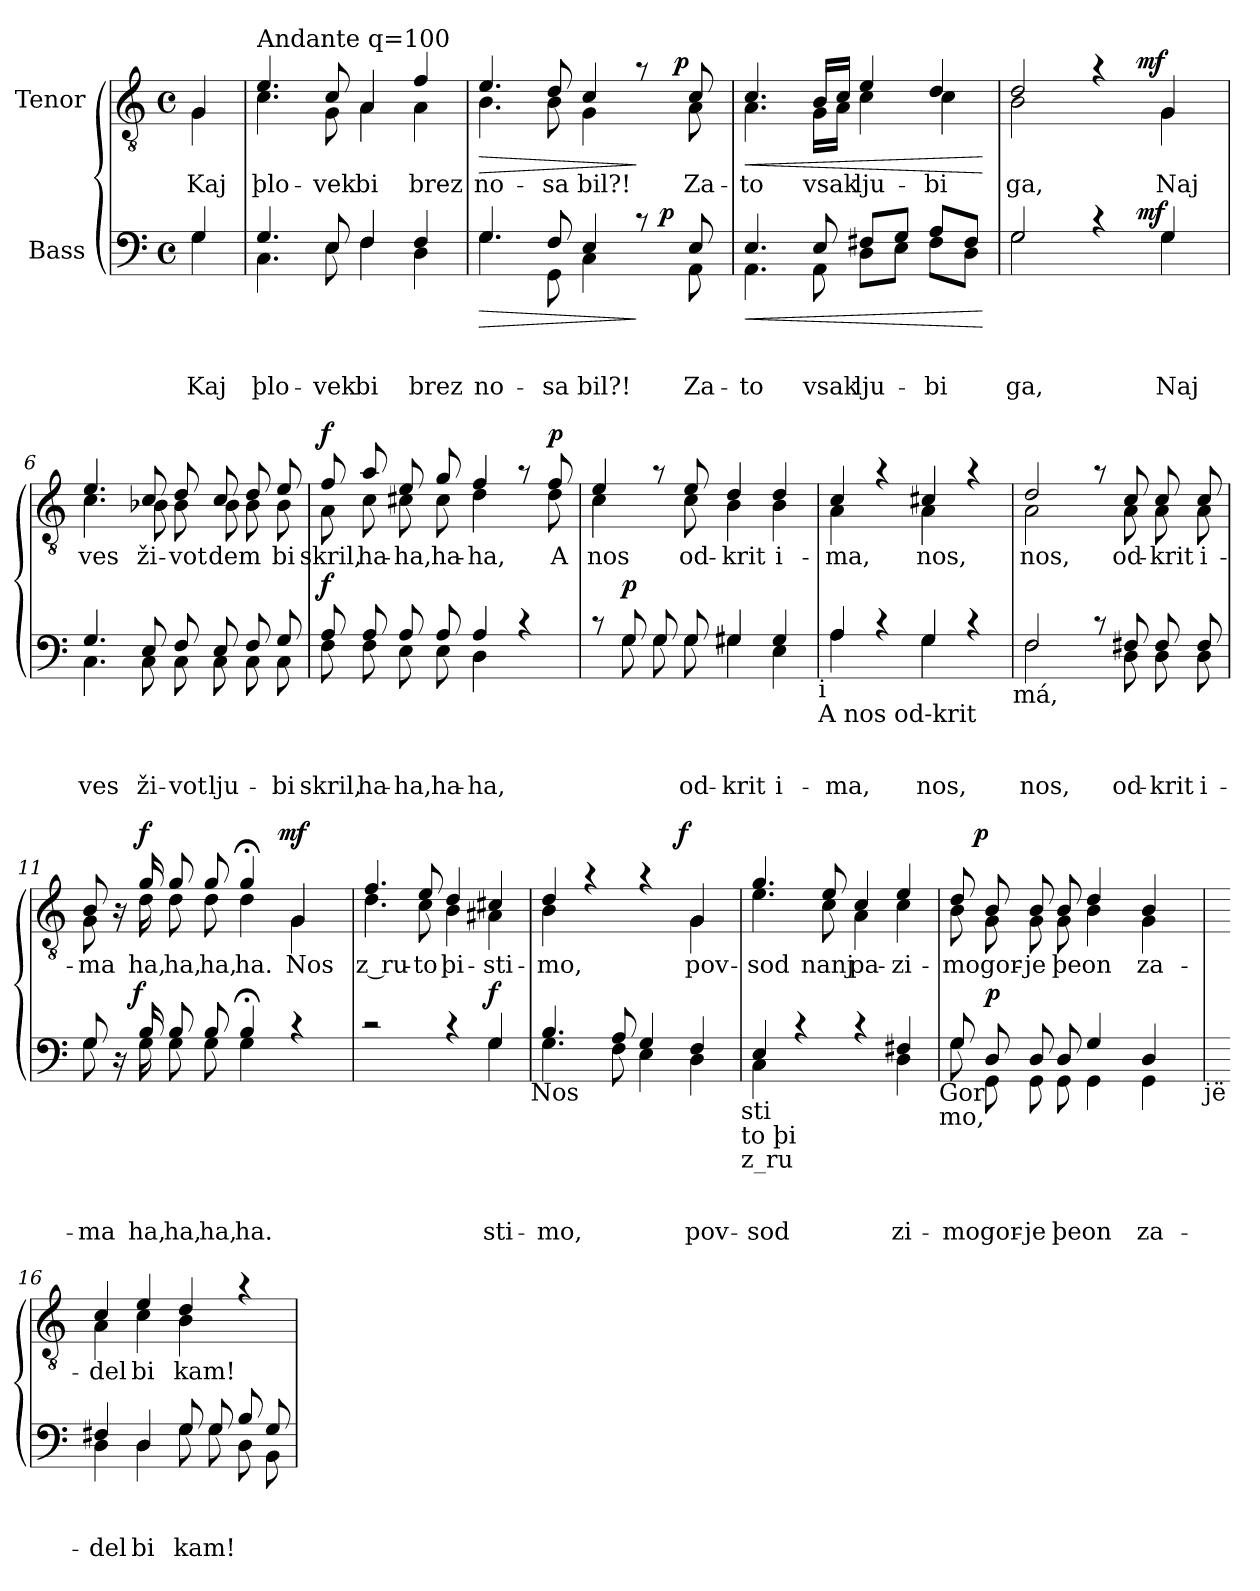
**kern	**text	**text	**text	**dynam	**kern	**text	**dynam
*part2	*part2	*part2	*part2	*part2	*part1	*part1	*part1
*staff2	*staff2	*staff2	*staff2	*staff2	*staff1	*staff1	*staff1
*I"Bass	*	*	*	*	*I"Tenor	*	*
*clefF4	*	*	*	*	*clefGv2	*	*
*k[]	*	*	*	*	*k[]	*	*
*C:	*	*	*	*	*C:	*	*
*M4/4	*	*	*	*	*M4/4	*	*
*met(c)	*	*	*	*	*met(c)	*	*
=1	=1	=1	=1	=1	=1	=1	=1
!	!	!	!LO:LY:a	!	!	!LO:LY:b	!
*^	*	*	*	*	*^	*	*
4G/	4G\	.	.	Kaj	.	4G/	4G\	Kaj	.
=2	=2	=2	=2	=2	=2	=2	=2	=2	=2
!	!	!	!	!	!	!LO:TX:a:t=Andante q=100	!	!	!
!	!	!	!	!LO:LY:a	!	!	!	!LO:LY:b	!
4.G/	4.C\	.	.	þlo-	.	4.e/	4.c\	þlo-	.
!	!	!	!	!LO:LY:a	!	!	!	!LO:LY:b	!
8E/	8E\	.	.	-vek	.	8c/	8G\	-vek	.
!	!	!	!	!LO:LY:a	!	!	!	!LO:LY:b	!
4F/	4F\	.	.	bi	.	4A/	4A\	bi	.
!	!	!	!	!LO:LY:a	!	!	!	!LO:LY:b	!
4F/	4D\	.	.	brez	.	4f/	4A\	brez	.
=3	=3	=3	=3	=3	=3	=3	=3	=3	=3
!	!	!	!	!LO:LY:a	!LO:HP:b	!	!	!LO:LY:b	!LO:HP:b
*	*^	*	*	*	*	*	*^	*	*
4.G/	4.G\	2ryy	.	.	no-	>	4.e/	4.B\	2ryy	no-	>
!	!	!	!	!	!LO:LY:a	!	!	!	!	!LO:LY:b	!
8F/	8GG\	.	.	.	-sa	.	8d/	8B\	.	-sa	.
!	!	!	!	!	!LO:LY:a	!	!	!	!	!LO:LY:b	!
4E/	4C\	4ryy	.	.	bil?!	.	4c/	4G\	4ryy	bil?!	.
8rc	8ryy	16ryy	.	.	.	]	8ra	8ryy	16.ryy	.	]
!	!	!	!	!	!	!LO:DY:b	!	!	!	!	!
.	.	8.ryy	.	.	.	p	.	.	.	.	.
!	!	!	!	!	!	!	!	!	!	!	!LO:DY:a
.	.	.	.	.	.	.	.	.	8ryy	.	p
!	!	!	!	!	!LO:LY:a	!	!	!	!	!LO:LY:b	!
8E/	8AA\	.	.	.	Za-	.	8c/	8A\	.	Za-	.
.	.	.	.	.	.	.	.	.	32ryy	.	.
=4	=4	=4	=4	=4	=4	=4	=4	=4	=4	=4	=4
!	!	!	!	!	!LO:LY:a	!LO:HP:b	!	!	!	!LO:LY:b	!LO:HP:b
*	*v	*v	*	*	*	*	*	*	*	*	*
*	*	*	*	*	*	*	*v	*v	*	*
4.E/	4.AA\	.	.	-to	<	4.c/	4.A\	-to	<
!	!	!	!	!LO:LY:a	!	!	!	!LO:LY:b	!
8E/	8AA\	.	.	vsak	.	16B/LL	16G\LL	vsak	.
.	.	.	.	.	.	16c/JJ	16A\JJ	.	.
!	!	!	!	!LO:LY:a	!	!	!	!LO:LY:b	!
8F#X/L	8D\L	.	.	lju-	.	4e/	4c\	lju-	.
8G/J	8E\J	.	.	.	.	.	.	.	.
!	!	!	!	!LO:LY:a	!	!	!	!LO:LY:b	!
8A/L	8F#\L	.	.	-bi	.	4d/	4c\	-bi	.
8F#/J	8D\J	.	.	.	.	.	.	.	.
*v	*v	*	*	*	*	*	*	*	*
*	*	*	*	*	*v	*v	*	*
.	.	.	.	[	.	.	[
!!LO:LB:g=z
=5	=5	=5	=5	=5	=5	=5	=5
!	!	!	!LO:LY:a	!	!	!LO:LY:b	!
*^	*	*	*	*	*^	*	*
*	*^	*	*	*	*	*	*^	*	*
2G/	2G\	2ryy	.	.	ga,	.	2d/	2B\	2ryy	ga,	.
4rc	4ryy	8.ryy	.	.	.	.	4ra	4ryy	8.ryy	.	.
!	!	!	!	!	!	!LO:DY:a	!	!	!	!	!LO:DY:a
.	.	4ryy	.	.	.	mf	.	.	4ryy	.	mf
!	!	!	!	!	!LO:LY:a	!	!	!	!	!LO:LY:b	!
4G/	4G\	.	.	.	Naj	.	4G/	4G\	.	Naj	.
.	.	16ryy	.	.	.	.	.	.	16ryy	.	.
=6	=6	=6	=6	=6	=6	=6	=6	=6	=6	=6	=6
!	!	!	!	!	!LO:LY:a	!	!	!	!	!LO:LY:b	!
*	*v	*v	*	*	*	*	*	*	*	*	*
*	*	*	*	*	*	*	*v	*v	*	*
4.G/	4.C\	.	.	ves	.	4.e/	4.c\	ves	.
!	!	!	!	!LO:LY:a	!	!	!	!LO:LY:b	!
8E/	8C\	.	.	ži-	.	8c/	8B-X\	ži-	.
!	!	!	!	!LO:LY:a	!	!	!	!LO:LY:b	!
8F/	8C\	.	.	-vot	.	8d/	8B-\	-vot	.
!	!	!	!	!LO:LY:a	!	!	!	!LO:LY:b	!
!	!	!	!	!	!	!	!	!LO:LY:b	!
8E/	8C\	.	.	lju-	.	8c/	8B-\	dem	.
8F/	8C\	.	.	.	.	8d/	8B-\	.	.
!	!	!	!	!LO:LY:a	!	!	!	!LO:LY:b	!
8G/	8C\	.	.	-bi	.	8e/	8B-\	-bi	.
=7	=7	=7	=7	=7	=7	=7	=7	=7	=7
!	!	!	!	!LO:LY:a	!LO:DY:b	!	!	!LO:LY:b	!LO:DY:a
8A/	8F\	.	.	skril,	f	8f/	8A\	skril,	f
!	!	!	!	!LO:LY:a	!	!	!	!LO:LY:b	!
8A/	8F\	.	.	ha-	.	8a/	8c\	ha-	.
!	!	!	!	!LO:LY:a	!	!	!	!LO:LY:b	!
8A/	8E\	.	.	-ha,	.	8e/	8c#X\	-ha,	.
!	!	!	!	!LO:LY:a	!	!	!	!LO:LY:b	!
8A/	8E\	.	.	ha-	.	8g/	8c#\	ha-	.
!	!	!	!	!LO:LY:a	!	!	!	!LO:LY:b	!
4A/	4D\	.	.	-ha,	.	4f/	4d\	-ha,	.
4rc	4ryy	.	.	.	.	8ra	8ryy	.	.
!	!	!	!	!	!	!	!	!LO:LY:b	!LO:DY:a
.	.	.	.	.	.	8f/	8d\	A	p
!!LO:LB:g=z	!!
=8	=8	=8	=8	=8	=8	=8	=8	=8	=8
!	!	!	!	!	!	!	!	!LO:LY:b	!
8rc	8ryy	.	.	.	.	4e/	4c\	nos	.
!	!	!	!	!	!LO:DY:a	!	!	!	!
8G/	8G\	.	.	.	p	.	.	.	.
8G/	8G\	.	.	.	.	8ra	8ryy	.	.
!	!	!	!	!LO:LY:a	!	!	!	!LO:LY:b	!
8G/	8G\	.	.	od-	.	8e/	8c\	od-	.
!	!	!	!	!LO:LY:a:rj	!	!	!	!LO:LY:b:rj	!
4G#X/	4G#\	.	.	-krit	.	4d/	4B\	-krit	.
!	!	!	!	!LO:LY:a	!	!	!	!LO:LY:b	!
4G#/	4E\	.	.	i-	.	4d/	4B\	i-	.
!	!LO:TX:b:t=i	!	!	!	!	!	!	!	!
!	!LO:TX:b:t=A nos od-krit	!	!	!	!	!	!	!	!
=9	=9	=9	=9	=9	=9	=9	=9	=9	=9
!	!	!	!	!LO:LY:a	!	!	!	!LO:LY:b	!
4A/	4A\	.	.	-ma,	.	4c/	4A\	-ma,	.
4rc	4ryy	.	.	.	.	4ra	4ryy	.	.
!	!	!	!	!LO:LY:a	!	!	!	!LO:LY:b	!
4G/	4G\	.	.	nos,	.	4c#X/	4A\	nos,	.
4rc	4ryy	.	.	.	.	4ra	4ryy	.	.
!	!LO:TX:b:t=má,	!	!	!	!	!	!	!	!
=10	=10	=10	=10	=10	=10	=10	=10	=10	=10
!	!	!	!	!LO:LY:a	!	!	!	!LO:LY:b	!
2F/	2F\	.	.	nos,	.	2d/	2A\	nos,	.
8rc	8ryy	.	.	.	.	8ra	8ryy	.	.
!	!	!	!	!LO:LY:a	!	!	!	!LO:LY:b	!
8F#X/	8D\	.	.	od-	.	8c/	8A\	od-	.
!	!	!	!	!LO:LY:a:rj	!	!	!	!LO:LY:b:rj	!
8F#/	8D\	.	.	-krit	.	8c/	8A\	-krit	.
!	!	!	!	!LO:LY:a	!	!	!	!LO:LY:b	!
8F#/	8D\	.	.	i-	.	8c/	8A\	i-	.
=11	=11	=11	=11	=11	=11	=11	=11	=11	=11
!	!	!	!	!LO:LY:a	!	!	!	!LO:LY:b	!
*	*^	*	*	*	*	*	*^	*	*
8G/	8G\	6ryy	.	.	-ma	.	8B/	8G\	2ryy	-ma	.
16rC	16ryy	.	.	.	.	.	16rA	16ryy	.	.	.
.	.	96ryy	.	.	.	.	.	.	.	.	.
!	!	!	!	!	!	!LO:DY:b	!	!	!	!	!
.	.	3%2ryy	.	.	.	f	.	.	.	.	.
!	!	!	!	!	!LO:LY:a	!	!	!	!	!LO:LY:b	!LO:DY:a
16B/	16G\	.	.	.	ha,	.	16g/	16d\	.	ha,	f
!	!	!	!	!	!LO:LY:a	!	!	!	!	!LO:LY:b	!
8B/	8G\	.	.	.	ha,	.	8g/	8d\	.	ha,	.
!	!	!	!	!	!LO:LY:a	!	!	!	!	!LO:LY:b	!
8B/	8G\	.	.	.	ha,	.	8g/	8d\	.	ha,	.
!	!	!	!	!	!LO:LY:a	!	!	!	!	!LO:LY:b	!
4B;</	4G\	.	.	.	ha.	.	4g;</	4d\	8..ryy	ha.	.
!	!	!	!	!	!	!	!	!	!	!	!LO:DY:a
.	.	.	.	.	.	.	.	.	4ryy	.	mf
!	!	!	!	!	!	!	!	!	!	!LO:LY:b	!
4rc	4ryy	.	.	.	.	.	4G/	4G\	.	Nos	.
.	.	12...ryy	.	.	.	.	.	.	.	.	.
.	.	.	.	.	.	.	.	.	32ryy	.	.
!!LO:PB:g=z
=12	=12	=12	=12	=12	=12	=12	=12	=12	=12	=12	=12
!	!	!	!	!	!	!	!	!	!	!LO:LY:b	!
*	*v	*v	*	*	*	*	*	*	*	*	*
*	*	*	*	*	*	*	*v	*v	*	*
2rc	2.ryy	.	.	.	.	4.f/	4.d\	z ru-	.
!	!	!	!	!	!	!	!	!LO:LY:b	!
.	.	.	.	.	.	8e/	8c\	-to	.
!	!	!	!	!	!	!	!	!LO:LY:b	!
4rc	.	.	.	.	.	4d/	4B\	þi-	.
!	!	!	!	!LO:LY:a	!LO:DY:a	!	!	!LO:LY:b	!
4G/	4G\	.	.	sti-	f	4c#X/	4A#X\	-sti-	.
!	!LO:TX:b:t=Nos	!	!	!	!	!	!	!	!
=13	=13	=13	=13	=13	=13	=13	=13	=13	=13
!	!	!	!	!LO:LY:a	!	!	!	!LO:LY:b	!
*	*	*	*	*	*	*	*^	*	*
4.B/	4.G\	.	.	-mo,	.	4d/	4B\	2ryy	-mo,	.
.	.	.	.	.	.	4ra	2ryy	.	.	.
8A/	8F\	.	.	.	.	.	.	.	.	.
4G/	4E\	.	.	.	.	4ra	.	8..ryy	.	.
!	!	!	!	!	!	!	!	!	!	!LO:DY:a
.	.	.	.	.	.	.	.	4ryy	.	f
!	!	!	!	!LO:LY:a	!	!	!	!	!LO:LY:b	!
4F/	4D\	.	.	pov-	.	4G/	4G\	.	pov-	.
.	.	.	.	.	.	.	.	32ryy	.	.
!	!LO:TX:b:t=sti	!	!	!	!	!	!	!	!	!
!	!LO:TX:b:t=to þi	!	!	!	!	!	!	!	!	!
!	!LO:TX:b:t=z_ru	!	!	!	!	!	!	!	!	!
=14	=14	=14	=14	=14	=14	=14	=14	=14	=14	=14
!	!	!	!	!LO:LY:a	!	!	!	!	!LO:LY:b	!
*	*	*	*	*	*	*	*v	*v	*	*
4E/	4C\	.	.	-sod	.	4.g/	4.e\	-sod	.
4rc	2ryy	.	.	.	.	.	.	.	.
!	!	!	!	!	!	!	!	!LO:LY:b	!
.	.	.	.	.	.	8e/	8c\	nanj	.
!	!	!	!	!	!	!	!	!LO:LY:b	!
4rc	.	.	.	.	.	4c/	4A\	pa-	.
!	!	!	!	!LO:LY:a	!	!	!	!LO:LY:b	!
4F#X/	4D\	.	.	zi-	.	4e/	4c\	-zi-	.
!	!LO:TX:b:t=Gor	!	!	!	!	!	!	!	!
!	!LO:TX:b:t=mo,	!	!	!	!	!	!	!	!
=15	=15	=15	=15	=15	=15	=15	=15	=15	=15
!	!	!	!	!LO:LY:a	!	!	!	!LO:LY:b	!
*	*	*	*	*	*	*	*^	*	*
8G/	8G\	.	.	-mo	.	8d/	8B\	16.ryy	-mo	.
!	!	!	!	!	!	!	!	!	!	!LO:DY:a
.	.	.	.	.	.	.	.	2ryy	.	p
!	!	!	!	!LO:LY:a	!LO:DY:a	!	!	!	!LO:LY:b	!
8D/	8GG\	.	.	gor-	p	8B/	8G\	.	gor-	.
!	!	!	!	!LO:LY:a:rj	!	!	!	!	!LO:LY:b:rj	!
8D/	8GG\	.	.	-je	.	8B/	8G\	.	-je	.
!	!	!	!	!LO:LY:a	!	!	!	!	!LO:LY:b	!
8D/	8GG\	.	.	þe	.	8B/	8G\	.	þe	.
!	!	!	!	!LO:LY:a	!	!	!	!	!LO:LY:b	!
4G/	4GG\	.	.	on	.	4d/	4B\	.	on	.
.	.	.	.	.	.	.	.	4ryy	.	.
!	!	!	!	!LO:LY:a	!	!	!	!	!LO:LY:b	!
4D/	4GG\	.	.	za-	.	4B/	4G\	.	za-	.
.	.	.	.	.	.	.	.	8ryy	.	.
.	.	.	.	.	.	.	.	32ryy	.	.
!	!LO:TX:b:t=jë	!	!	!	!	!	!	!	!	!
!!LO:LB:g=z
=16	=16	=16	=16	=16	=16	=16	=16	=16	=16	=16
!	!	!	!	!LO:LY:a	!	!	!	!	!LO:LY:b	!
*	*	*	*	*	*	*	*v	*v	*	*
4F#X/	4D\	.	.	-del	.	4c/	4A\	-del	.
!	!	!	!	!LO:LY:a	!	!	!	!LO:LY:b	!
4D/	4D\	.	.	bi	.	4e/	4c\	bi	.
!	!	!	!	!LO:LY:a	!	!	!	!LO:LY:b	!
8G/	8G\	.	.	kam!	.	4d/	4B\	kam!	.
8G/	8G\	.	.	.	.	.	.	.	.
8B/	8D\	.	.	.	.	4ra	4ryy	.	.
8G/	8BB\	.	.	.	.	.	.	.	.
*	*	*	*	*	*	*v	*v	*	*
!	!LO:TX:b:t=ha, ha	!	!	!	!	!	!	!
!	!LO:TX:b:t=Ha	!	!	!	!	!	!	!
*v	*v	*	*	*	*	*	*	*
=	=	=	=	=	=	=	=
*-	*-	*-	*-	*-	*-	*-	*-
